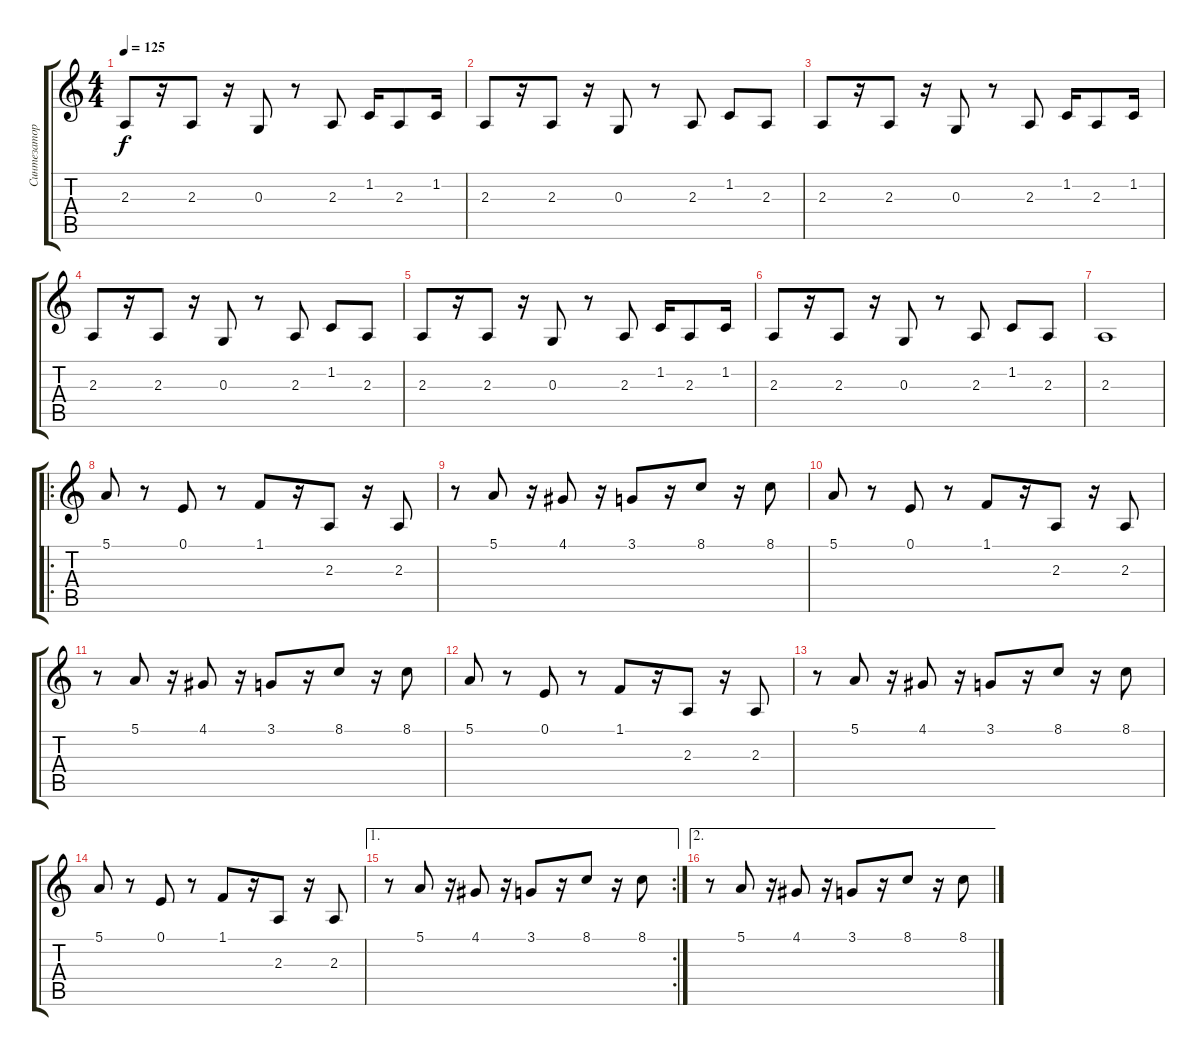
\track ("Синтезатор 1" "Синтезатор") {instrument lead1square}
\staff {score tabs}
\tuning (E4 B3 G3 D3 A2 E2) {hide}
\ts (4 4)
\tempo 125
\clef g2
\ks c
2.3.8{dy f} r.16 2.3.8 r.16 0.3.8 r.8 2.3.8 1.2.16 2.3.8 1.2.16 |
2.3.8 r.16 2.3.8 r.16 0.3.8 r.8 2.3.8 1.2.8 2.3.8 |
2.3.8 r.16 2.3.8 r.16 0.3.8 r.8 2.3.8 1.2.16 2.3.8 1.2.16 |
2.3.8 r.16 2.3.8 r.16 0.3.8 r.8 2.3.8 1.2.8 2.3.8 |
2.3.8 r.16 2.3.8 r.16 0.3.8 r.8 2.3.8 1.2.16 2.3.8 1.2.16 |
2.3.8 r.16 2.3.8 r.16 0.3.8 r.8 2.3.8 1.2.8 2.3.8 |
2.3.1 |
\ro
5.1.8 r.8 0.1.8 r.8 1.1.8 r.16 2.3.8 r.16 2.3.8 |
r.8 5.1.8 r.16 4.1.8 r.16 3.1.8 r.16 8.1.8 r.16 8.1.8 |
5.1.8 r.8 0.1.8 r.8 1.1.8 r.16 2.3.8 r.16 2.3.8 |
r.8 5.1.8 r.16 4.1.8 r.16 3.1.8 r.16 8.1.8 r.16 8.1.8 |
5.1.8 r.8 0.1.8 r.8 1.1.8 r.16 2.3.8 r.16 2.3.8 |
r.8 5.1.8 r.16 4.1.8 r.16 3.1.8 r.16 8.1.8 r.16 8.1.8 |
5.1.8 r.8 0.1.8 r.8 1.1.8 r.16 2.3.8 r.16 2.3.8 |
\ae 1
\rc 2
r.8 5.1.8 r.16 4.1.8 r.16 3.1.8 r.16 8.1.8 r.16 8.1.8 |
\ae 2
r.8 5.1.8 r.16 4.1.8 r.16 3.1.8 r.16 8.1.8 r.16 8.1.8
